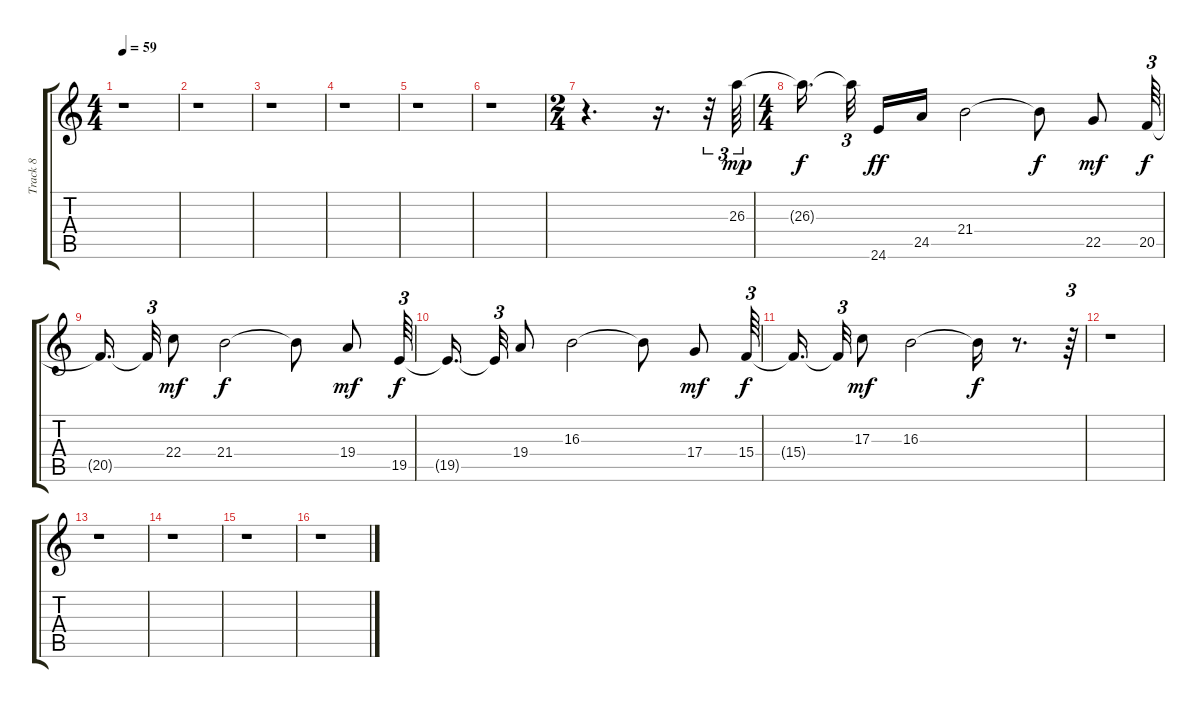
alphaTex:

\track ("Track 8" "Track 8") {instrument pad7halo}
\staff {score tabs}
\tuning (E4 B3 G3 D3 A2 E2) {hide}
\ts (4 4)
\tempo 59
\clef g2
\ks c
r.1{dy ppp} |
r.1 |
r.1 |
r.1 |
r.1 |
r.1 |
\ts (2 4)
r.4{d} r.16{d} r.32{tu (3 2)} 26.3.64{tu (3 2) dy mp} |
\ts (4 4)
26.3{t}.16{d dy f beam splitsecondary} 26.3{t}.32{tu (3 2) beam splitsecondary} 24.6.16{dy ff} 24.5.16 21.4.2 21.4{t}.8{dy f} 22.5.8{dy mf} 20.5.64{tu (3 2) dy f} |
20.5{t}.16{d beam splitsecondary} 20.5{t}.32{tu (3 2)} 22.4.8{dy mf} 21.4.2{dy f} 21.4{t}.8 19.4.8{dy mf} 19.5.64{tu (3 2) dy f} |
19.5{t}.16{d beam splitsecondary} 19.5{t}.32{tu (3 2)} 19.4.8 16.3.2 16.3{t}.8 17.4.8{dy mf} 15.4.64{tu (3 2) dy f} |
15.4{t}.16{d beam splitsecondary} 15.4{t}.32{tu (3 2)} 17.3.8{dy mf} 16.3.2 16.3{t}.16{dy f} r.8{d} r.64{tu (3 2)} |
r.1 |
r.1 |
r.1 |
r.1 |
r.1
